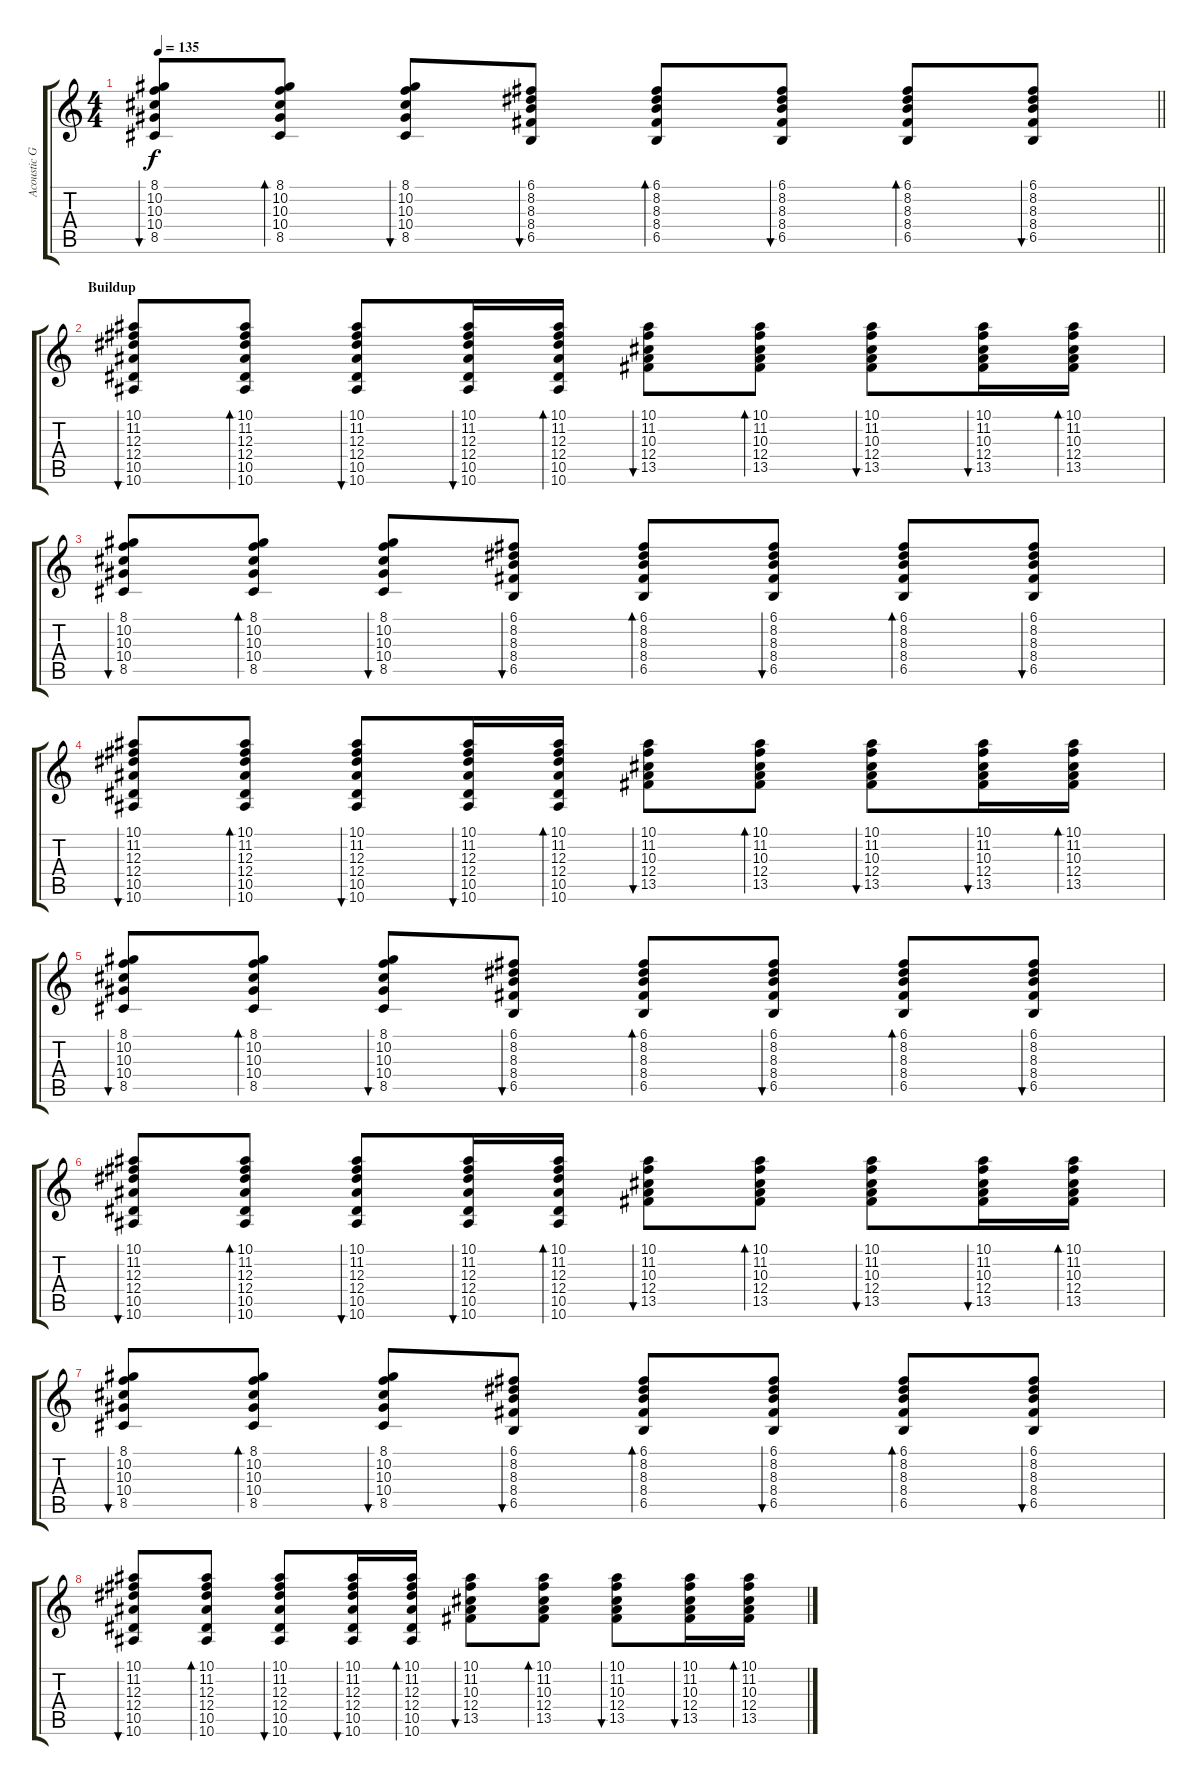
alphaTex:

\track ("Acoustic Guitar" "Acoustic G") {instrument acousticguitarsteel}
\staff {score tabs}
\tuning (C4 G3 Eb3 Bb2 F2 C2) {hide}
\ts (4 4)
\tempo 135
\clef g2
\barLineRight lightlight
\ks c
(8.1 10.2 10.3 10.4 8.5).8{bu 60 dy f} (8.1 10.2 10.3 10.4 8.5).8{bd 60} (8.1 10.2 10.3 10.4 8.5).8{bu 60} (6.1 8.2 8.3 8.4 6.5).8{bu 60} (6.1 8.2 8.3 8.4 6.5).8{bd 60} (6.1 8.2 8.3 8.4 6.5).8{bu 60} (6.1 8.2 8.3 8.4 6.5).8{bd 60} (6.1 8.2 8.3 8.4 6.5).8{bu 60} |
\section ("" "Buildup")
(10.1 11.2 12.3 12.4 10.5 10.6).8{bu 60} (10.1 11.2 12.3 12.4 10.5 10.6).8{bd 60} (10.1 11.2 12.3 12.4 10.5 10.6).8{bu 60} (10.1 11.2 12.3 12.4 10.5 10.6).16{bu 60} (10.1 11.2 12.3 12.4 10.5 10.6).16{bd 60} (10.1 11.2 10.3 12.4 13.5).8{bu 60} (10.1 11.2 10.3 12.4 13.5).8{bd 60} (10.1 11.2 10.3 12.4 13.5).8{bu 60} (10.1 11.2 10.3 12.4 13.5).16{bu 60} (10.1 11.2 10.3 12.4 13.5).16{bd 60} |
(8.1 10.2 10.3 10.4 8.5).8{bu 60} (8.1 10.2 10.3 10.4 8.5).8{bd 60} (8.1 10.2 10.3 10.4 8.5).8{bu 60} (6.1 8.2 8.3 8.4 6.5).8{bu 60} (6.1 8.2 8.3 8.4 6.5).8{bd 60} (6.1 8.2 8.3 8.4 6.5).8{bu 60} (6.1 8.2 8.3 8.4 6.5).8{bd 60} (6.1 8.2 8.3 8.4 6.5).8{bu 60} |
(10.1 11.2 12.3 12.4 10.5 10.6).8{bu 60} (10.1 11.2 12.3 12.4 10.5 10.6).8{bd 60} (10.1 11.2 12.3 12.4 10.5 10.6).8{bu 60} (10.1 11.2 12.3 12.4 10.5 10.6).16{bu 60} (10.1 11.2 12.3 12.4 10.5 10.6).16{bd 60} (10.1 11.2 10.3 12.4 13.5).8{bu 60} (10.1 11.2 10.3 12.4 13.5).8{bd 60} (10.1 11.2 10.3 12.4 13.5).8{bu 60} (10.1 11.2 10.3 12.4 13.5).16{bu 60} (10.1 11.2 10.3 12.4 13.5).16{bd 60} |
(8.1 10.2 10.3 10.4 8.5).8{bu 60} (8.1 10.2 10.3 10.4 8.5).8{bd 60} (8.1 10.2 10.3 10.4 8.5).8{bu 60} (6.1 8.2 8.3 8.4 6.5).8{bu 60} (6.1 8.2 8.3 8.4 6.5).8{bd 60} (6.1 8.2 8.3 8.4 6.5).8{bu 60} (6.1 8.2 8.3 8.4 6.5).8{bd 60} (6.1 8.2 8.3 8.4 6.5).8{bu 60} |
(10.1 11.2 12.3 12.4 10.5 10.6).8{bu 60} (10.1 11.2 12.3 12.4 10.5 10.6).8{bd 60} (10.1 11.2 12.3 12.4 10.5 10.6).8{bu 60} (10.1 11.2 12.3 12.4 10.5 10.6).16{bu 60} (10.1 11.2 12.3 12.4 10.5 10.6).16{bd 60} (10.1 11.2 10.3 12.4 13.5).8{bu 60} (10.1 11.2 10.3 12.4 13.5).8{bd 60} (10.1 11.2 10.3 12.4 13.5).8{bu 60} (10.1 11.2 10.3 12.4 13.5).16{bu 60} (10.1 11.2 10.3 12.4 13.5).16{bd 60} |
(8.1 10.2 10.3 10.4 8.5).8{bu 60} (8.1 10.2 10.3 10.4 8.5).8{bd 60} (8.1 10.2 10.3 10.4 8.5).8{bu 60} (6.1 8.2 8.3 8.4 6.5).8{bu 60} (6.1 8.2 8.3 8.4 6.5).8{bd 60} (6.1 8.2 8.3 8.4 6.5).8{bu 60} (6.1 8.2 8.3 8.4 6.5).8{bd 60} (6.1 8.2 8.3 8.4 6.5).8{bu 60} |
(10.1 11.2 12.3 12.4 10.5 10.6).8{bu 60} (10.1 11.2 12.3 12.4 10.5 10.6).8{bd 60} (10.1 11.2 12.3 12.4 10.5 10.6).8{bu 60} (10.1 11.2 12.3 12.4 10.5 10.6).16{bu 60} (10.1 11.2 12.3 12.4 10.5 10.6).16{bd 60} (10.1 11.2 10.3 12.4 13.5).8{bu 60} (10.1 11.2 10.3 12.4 13.5).8{bd 60} (10.1 11.2 10.3 12.4 13.5).8{bu 60} (10.1 11.2 10.3 12.4 13.5).16{bu 60} (10.1 11.2 10.3 12.4 13.5).16{bd 60}
